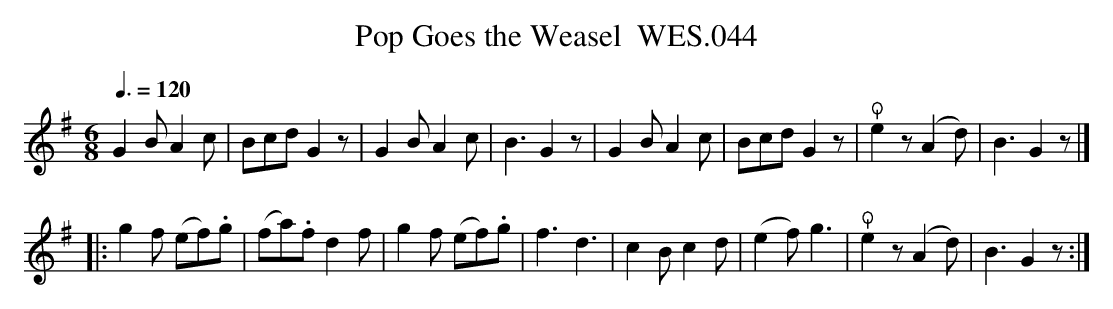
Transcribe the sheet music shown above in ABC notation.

X:1
T:Pop Goes the Weasel  WES.044
M:6/8
L:1/8
Q:3/8=120
K:G
G2BA2c|BcdG2z|G2BA2c|B3G2z|G2BA2c|BcdG2z|!snap!e2z(A2d)|B3G2z|]
|:g2f (ef).g|(fa).fd2f|g2f (ef).g|f3d3|c2Bc2d|(e2f)g3|!snap!e2z(A2d)|B3G2z:|
